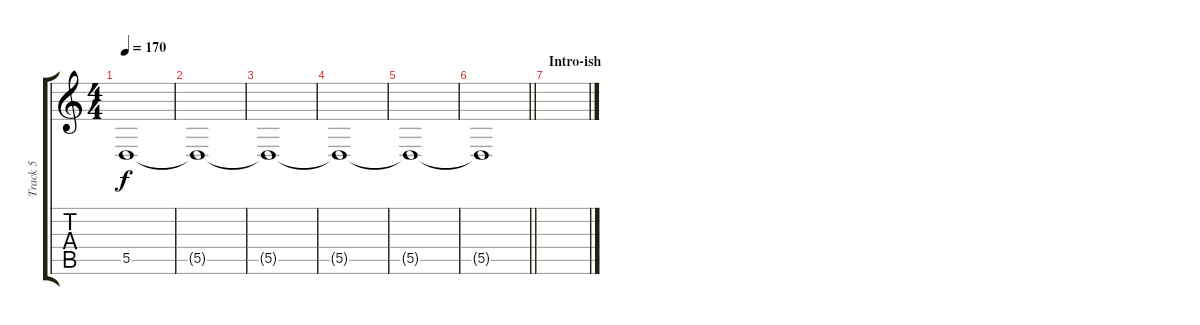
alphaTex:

\track ("Track 5" "Track 5") {instrument cello}
\staff {score tabs}
\tuning (E4 B3 G3 D3 A2 E2) {hide}
\ts (4 4)
\tempo 170
\clef g2
\ks c
5.5{t}.1{dy f} |
5.5{t}.1 |
5.5{t}.1 |
5.5{t}.1 |
5.5{t}.1 |
\barLineRight lightlight
5.5{t}.1 |
\section ("" "Intro-ish")
